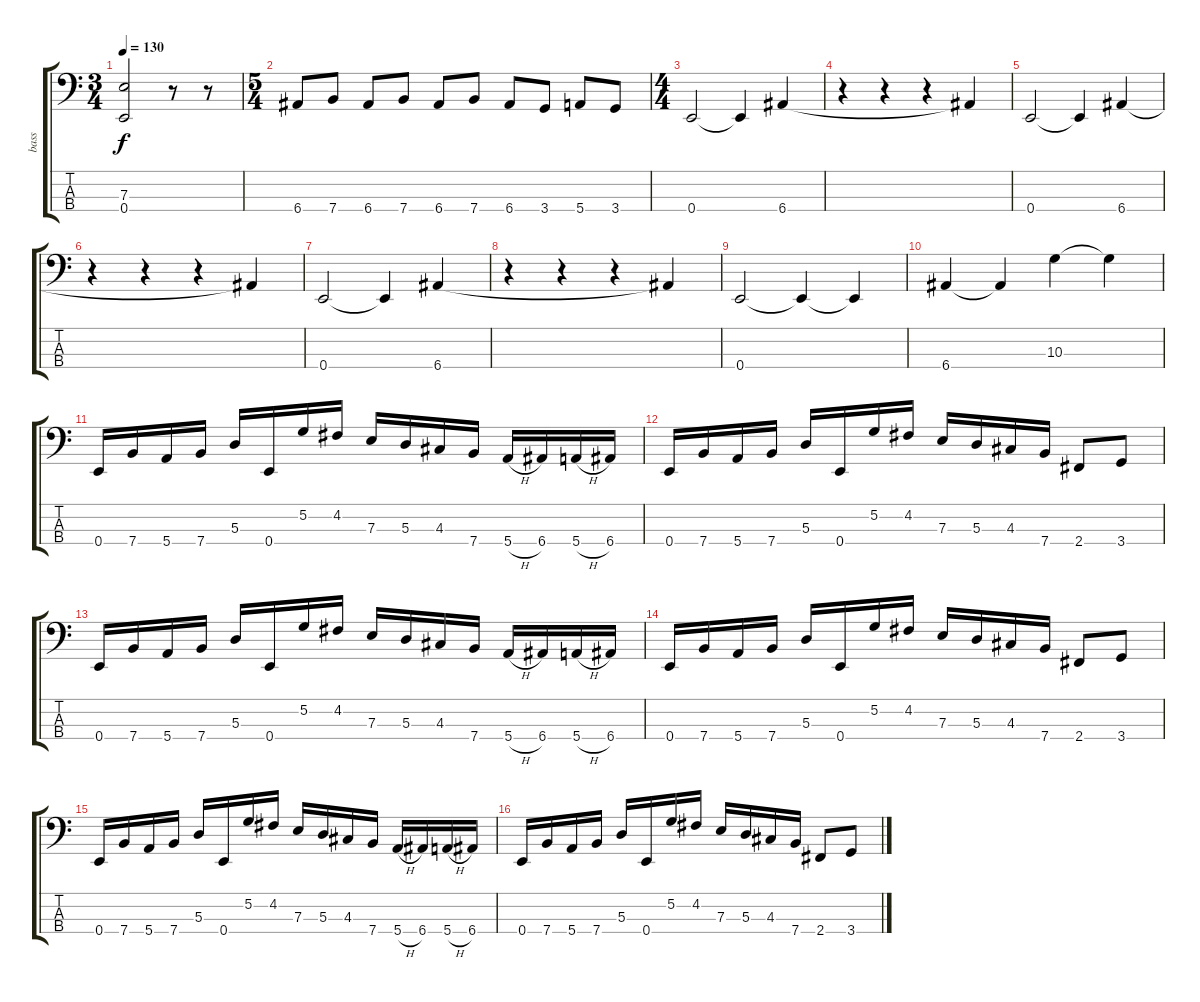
\track ("bass" "bass") {instrument electricbasspick}
\staff {score tabs}
\tuning (G2 D2 A1 E1) {hide}
\ts (3 4)
\tempo 130
\clef f4
\ks c
(7.3 0.4).2{dy f} r.8 r.8 |
\ts (5 4)
6.4.8 7.4.8 6.4.8 7.4.8 6.4.8 7.4.8 6.4.8 3.4.8 5.4.8 3.4.8 |
\ts (4 4)
0.4.2 0.4{t}.4 6.4.4 |
r.4 r.4 r.4 6.4{t}.4 |
0.4.2 0.4{t}.4 6.4.4 |
r.4 r.4 r.4 6.4{t}.4 |
0.4.2 0.4{t}.4 6.4.4 |
r.4 r.4 r.4 6.4{t}.4 |
0.4.2 0.4{t}.4 0.4{t}.4 |
6.4.4 6.4{t}.4 10.3.4 10.3{t}.4 |
0.4.16 7.4.16 5.4.16 7.4.16 5.3.16 0.4.16 5.2.16 4.2.16 7.3.16 5.3.16 4.3.16 7.4.16 5.4{h}.16 6.4.16 5.4{h}.16 6.4.16 |
0.4.16 7.4.16 5.4.16 7.4.16 5.3.16 0.4.16 5.2.16 4.2.16 7.3.16 5.3.16 4.3.16 7.4.16 2.4.8 3.4.8 |
0.4.16 7.4.16 5.4.16 7.4.16 5.3.16 0.4.16 5.2.16 4.2.16 7.3.16 5.3.16 4.3.16 7.4.16 5.4{h}.16 6.4.16 5.4{h}.16 6.4.16 |
0.4.16 7.4.16 5.4.16 7.4.16 5.3.16 0.4.16 5.2.16 4.2.16 7.3.16 5.3.16 4.3.16 7.4.16 2.4.8 3.4.8 |
0.4.16 7.4.16 5.4.16 7.4.16 5.3.16 0.4.16 5.2.16 4.2.16 7.3.16 5.3.16 4.3.16 7.4.16 5.4{h}.16 6.4.16 5.4{h}.16 6.4.16 |
0.4.16 7.4.16 5.4.16 7.4.16 5.3.16 0.4.16 5.2.16 4.2.16 7.3.16 5.3.16 4.3.16 7.4.16 2.4.8 3.4.8
